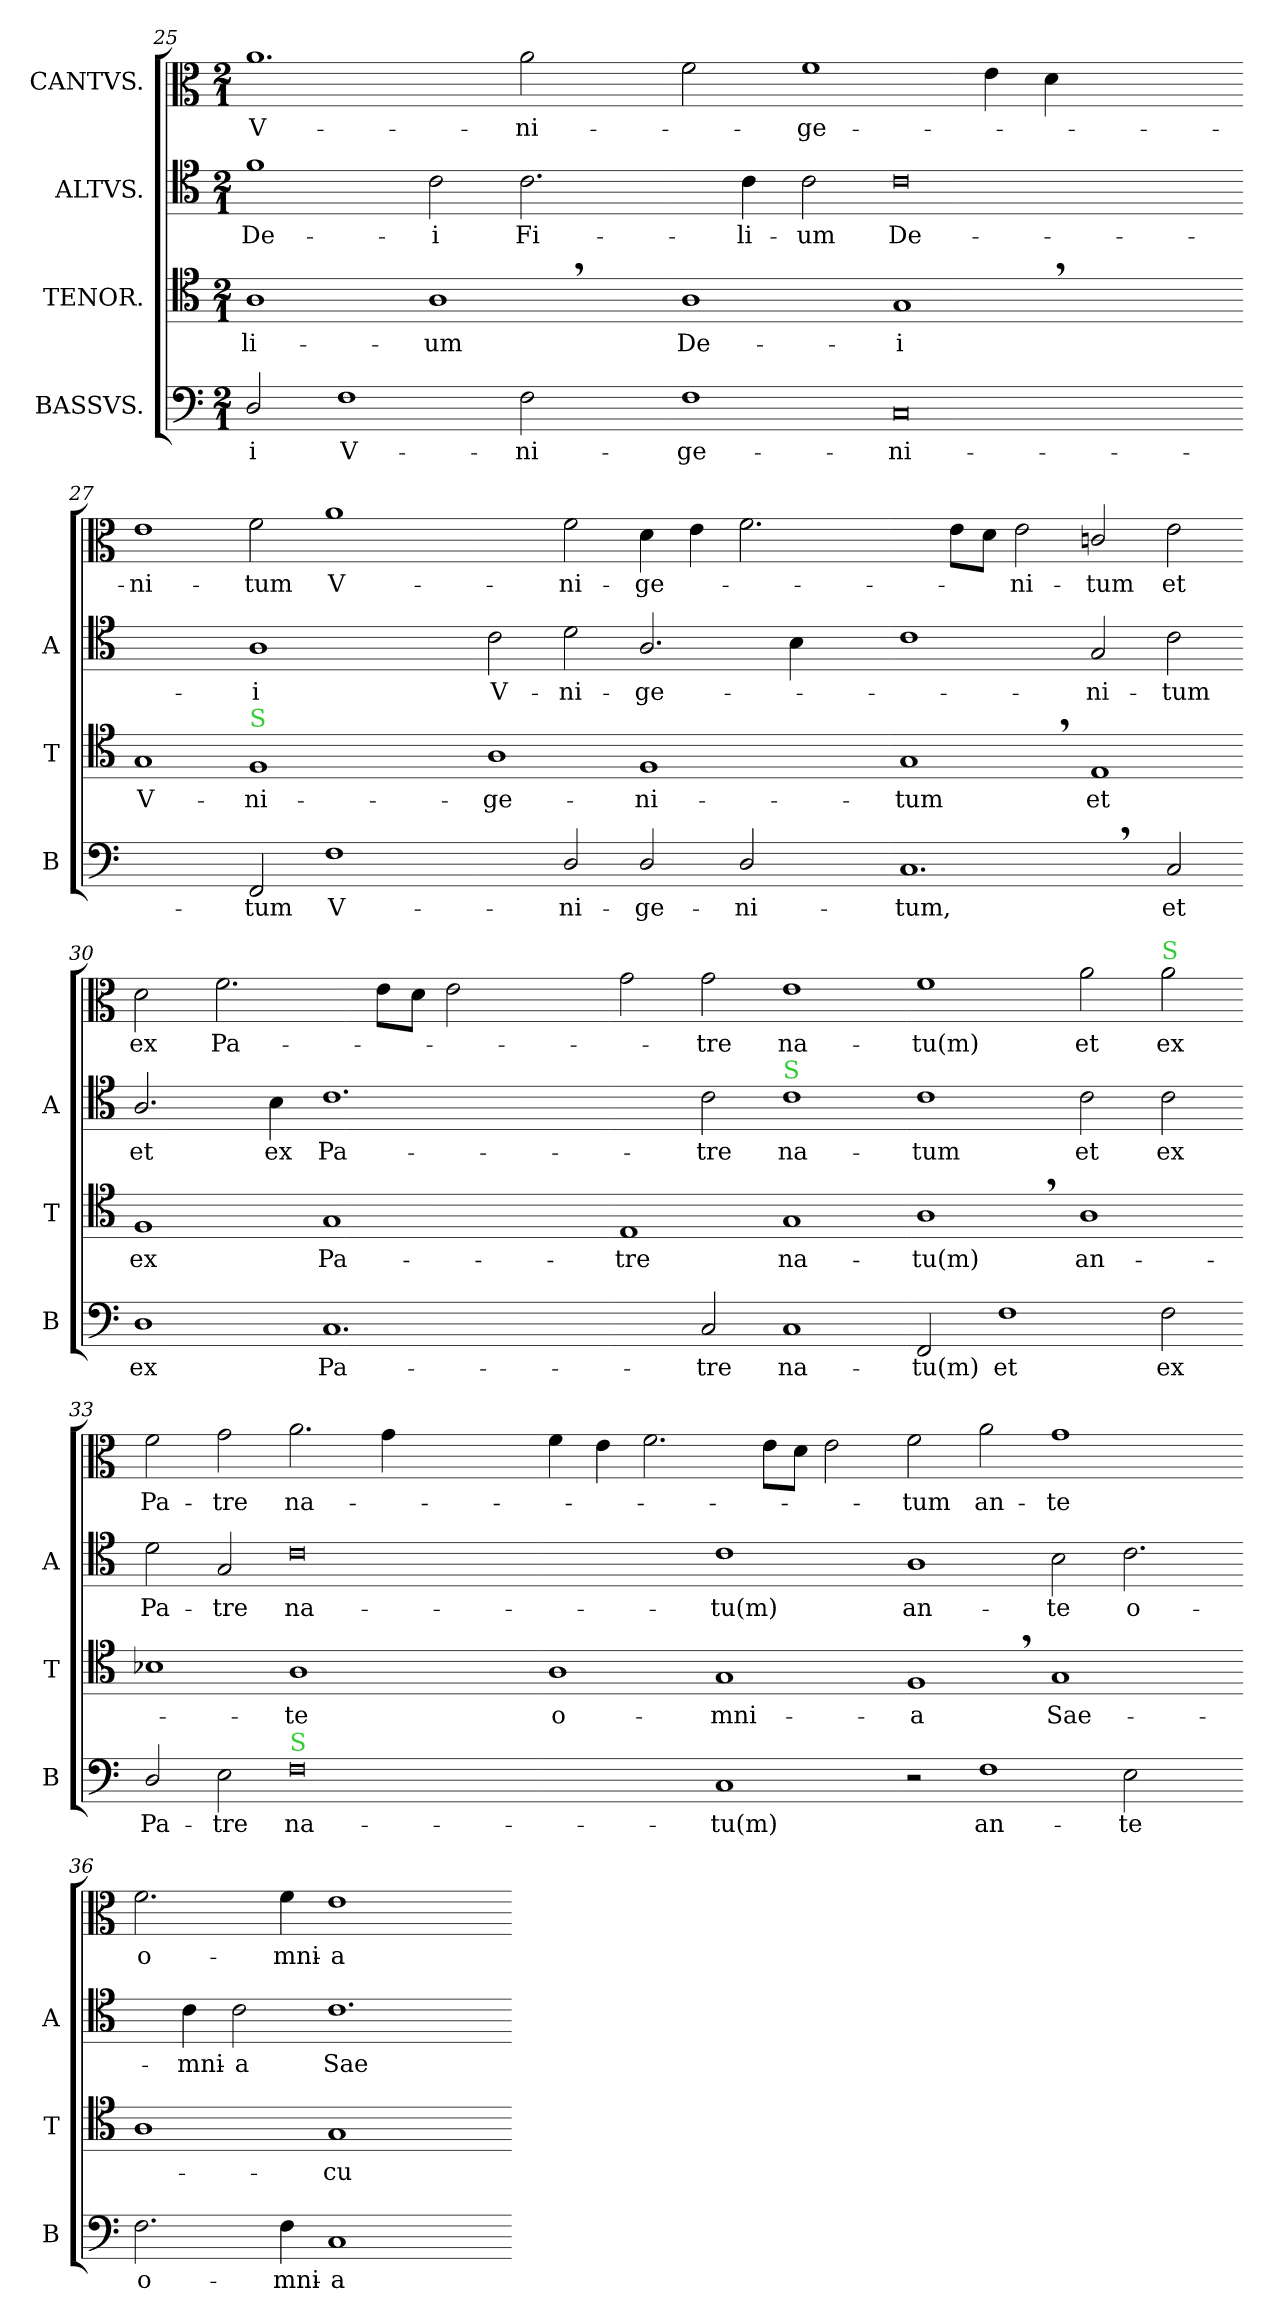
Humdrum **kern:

**kern	**text	**kern	**text	**kern	**text	**kern	**text
*part4	*part4	*part3	*part3	*part2	*part2	*part1	*part1
*staff4	*staff4	*staff3	*staff3	*staff2	*staff2	*staff1	*staff1
*I"BASSVS.	*	*I"TENOR.	*	*I"ALTVS.	*	*I"CANTVS.	*
*I'B	*	*I'T	*	*I'A	*	*	*
*clefF4	*	*clefC4	*	*clefC4	*	*clefC3	*
*k[]	*	*k[]	*	*k[]	*	*k[]	*
*M2/1	*	*M2/1	*	*M2/1	*	*M2/1	*
=25	=25	=25	=25	=25	=25	=25	=25
2D/	-i	1A	-li-	1f	De-	1.a	V-
1F	V-	.	.	.	.	.	.
.	.	1A,<	-um	2c\	-i	.	.
2F\	-ni-	.	.	2.c\	Fi-	2a\	-ni-
4ryy	.	4ryy	.	.	.	4ryy	.
=26-	=26-	=26-	=26-	=26-	=26-	=26-	=26-
1F	-ge-	1A	De-	4ryy	.	2f\	.
.	.	.	.	4c\	-li-	.	.
.	.	.	.	2c\	-um	1f	-ge-
0C	-ni-	1G,<	-i	0c	De-	.	.
.	.	.	.	.	.	4e\	.
.	.	.	.	.	.	4d\	.
.	.	1ryy	.	.	.	1ryy	.
=27-	=27-	=27-	=27-	=27-	=27-	=27-	=27-
1ryy	.	1G	V-	1ryy	.	1e	-ni-
!	!	!LO:TX:a:color=limegreen:t=S	!	!	!	!	!
2FF/	-tum	1F	-ni-	1A	-i	2f\	-tum
1F\	V-	.	.	.	.	1a	V-
.	.	2ryy	.	2ryy	.	.	.
=28-	=28-	=28-	=28-	=28-	=28-	=28-	=28-
2ryy	.	1A	-ge-	2c\	V-	2ryy	.
2D/	-ni-	.	.	2d\	-ni-	2f\	-ni-
2D/	-ge-	1F	-ni-	2.A/	-ge-	4d\	-ge-
.	.	.	.	.	.	4e\	.
2D/	-ni-	.	.	.	.	2.f\	.
.	.	.	.	4B\	.	.	.
4ryy	.	4ryy	.	4ryy	.	.	.
=29-	=29-	=29-	=29-	=29-	=29-	=29-	=29-
1.C,<	-tum,	1G,<	-tum	1c	.	4ryy	.
.	.	.	.	.	.	8e\L	.
.	.	.	.	.	.	8d\J	.
.	.	.	.	.	.	2e\	-ni-
.	.	1E	et	2G/	-ni-	2cn/	-tum
2C/	et	.	.	2c\	-tum	2e\	et
=30-	=30-	=30-	=30-	=30-	=30-	=30-	=30-
1D	ex	1F	ex	2.A/	et	2d\	ex
.	.	.	.	.	.	2.f\	Pa-
.	.	.	.	4B\	ex	.	.
1.C	Pa-	1G	Pa-	1.c	Pa-	.	.
.	.	.	.	.	.	8e\L	.
.	.	.	.	.	.	8d\J	.
.	.	.	.	.	.	2e\	.
.	.	2ryy	.	.	.	2ryy	.
=31-	=31-	=31-	=31-	=31-	=31-	=31-	=31-
2ryy	.	1E	-tre	2ryy	.	2g\	.
2C/	-tre	.	.	2c\	-tre	2g\	-tre
!	!	!	!	!LO:TX:a:color=limegreen:t=S	!	!	!
1C	na-	1G	na-	1c	na-	1e	na-
=32-	=32-	=32-	=32-	=32-	=32-	=32-	=32-
2FF/	-tu(m)	1A,<	-tu(m)	1c	-tum	1f	-tu(m)
!	!LO:LY:i	!	!	!	!	!	!
1F	et	.	.	.	.	.	.
.	.	1A	an-	2c\	et	2a\	et
!	!	!	!	!	!	!LO:TX:a:color=limegreen:t=S	!
!	!LO:LY:i	!	!	!	!	!	!
2F\	ex	.	.	2c\	ex	2a\	ex
=33-	=33-	=33-	=33-	=33-	=33-	=33-	=33-
!	!LO:LY:i	!	!	!	!	!	!
2D/	Pa-	1B-X	.	2d\	Pa-	2f\	Pa-
!	!LO:LY:i	!	!	!	!	!	!
2E\	-tre	.	.	2G/	-tre	2g\	-tre
!LO:TX:a:color=limegreen:t=S	!	!	!	!	!	!	!
!	!LO:LY:i	!	!	!	!	!	!
0F	na-	1A	-te	0c	na-	2.a\	na-
.	.	.	.	.	.	4g\	.
.	.	1ryy	.	.	.	1ryy	.
=34-	=34-	=34-	=34-	=34-	=34-	=34-	=34-
1ryy	.	1A	o-	1ryy	.	4f\	.
.	.	.	.	.	.	4e\	.
.	.	.	.	.	.	2.f\	.
!	!LO:LY:i	!	!	!	!	!	!
1C	-tu(m)	1G	-mni-	1c	-tu(m)	.	.
.	.	.	.	.	.	8e\L	.
.	.	.	.	.	.	8d\J	.
.	.	.	.	.	.	2e\	.
=35-	=35-	=35-	=35-	=35-	=35-	=35-	=35-
2r	.	1F,<	-a	1A	an-	2f\	-tum
1F\	an-	.	.	.	.	2a\	an-
.	.	1G	Sae-	2B\	-te	1g	-te
2E\	-te	.	.	2.c\	o-	.	.
4ryy	.	4ryy	.	.	.	4ryy	.
=36-	=36-	=36-	=36-	=36-	=36-	=36-	=36-
2.F\	o-	1A	.	4ryy	.	2.f\	o-
.	.	.	.	4c\	-mni-	.	.
.	.	.	.	2c\	-a	.	.
4F\	-mni-	.	.	.	.	4f\	-mni-
1C	-a	1G	-cu-	1.c	Sae-	1e	-a
2ryy	.	2ryy	.	.	.	2ryy	.
=-	=-	=-	=-	=-	=-	=-	=-
*-	*-	*-	*-	*-	*-	*-	*-
